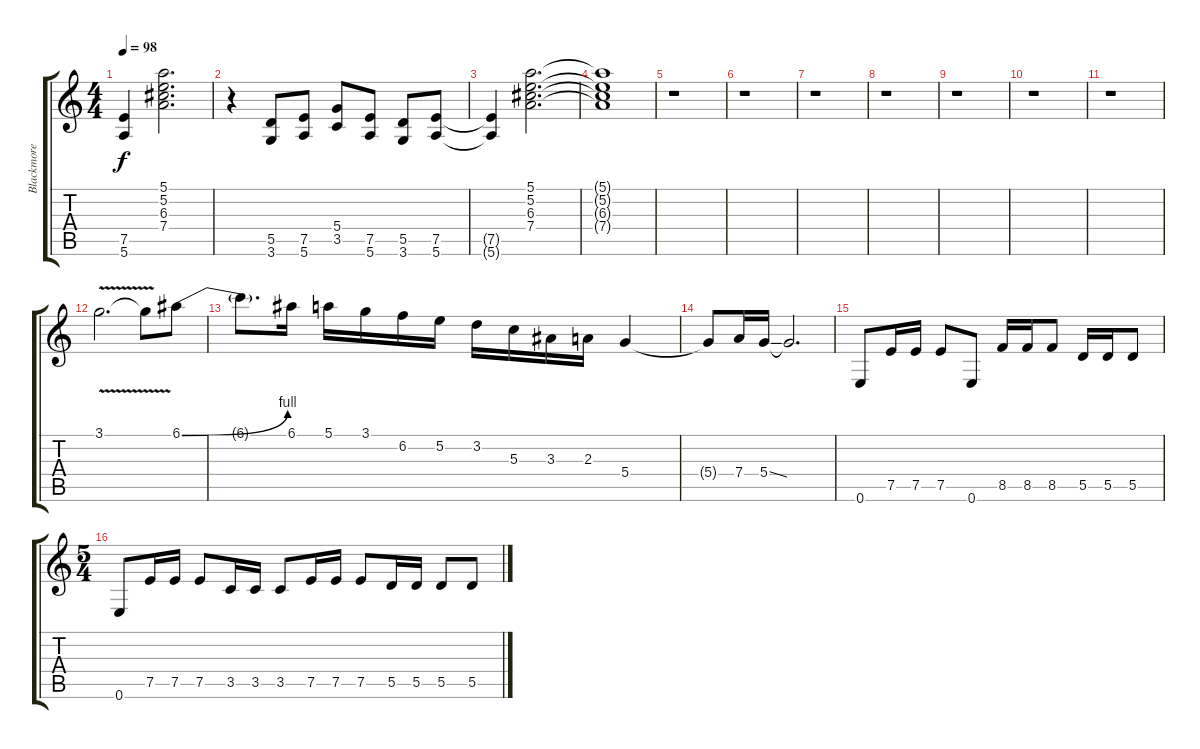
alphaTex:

\track ("Blackmore" "Blackmore") {instrument distortionguitar}
\staff {score tabs}
\tuning (E4 B3 G3 D3 A2 E2) {hide}
\ts (4 4)
\tempo 98
\clef g2
\ks c
(7.5{t} 5.6{t}).4{dy f} (5.1 5.2 6.3 7.4).2{d} |
r.4 (5.5 3.6).8 (7.5 5.6).8 (5.4 3.5).8 (7.5 5.6).8 (5.5 3.6).8 (7.5 5.6).8 |
(7.5{t} 5.6{t}).4 (5.1 5.2 6.3 7.4).2{d} |
(5.1{t} 5.2{t} 6.3{t} 7.4{t}).1 |
r.1 |
r.1 |
r.1 |
r.1 |
r.1 |
r.1 |
r.1 |
3.1{v}.2{d} 3.1{t}.8 6.1{be (bend 0 0 60 4)}.8 |
6.1{t}.8{d} 6.1.16 5.1.16 3.1.16 6.2.16 5.2.16 3.2.16 5.3.16 3.3.16 2.3.16 5.4.4 |
5.4{t}.8 7.4.16 5.4{ss}.16 5.4{t}.2{d} |
0.6.8{instrument electricguitarmuted} 7.5.16 7.5.16 7.5.8 0.6.8 8.5.16 8.5.16 8.5.8 5.5.16 5.5.16 5.5.8 |
\ts (5 4)
0.6.8 7.5.16 7.5.16 7.5.8 3.5.16 3.5.16 3.5.8 7.5.16 7.5.16 7.5.8 5.5.16 5.5.16 5.5.8 5.5.8
